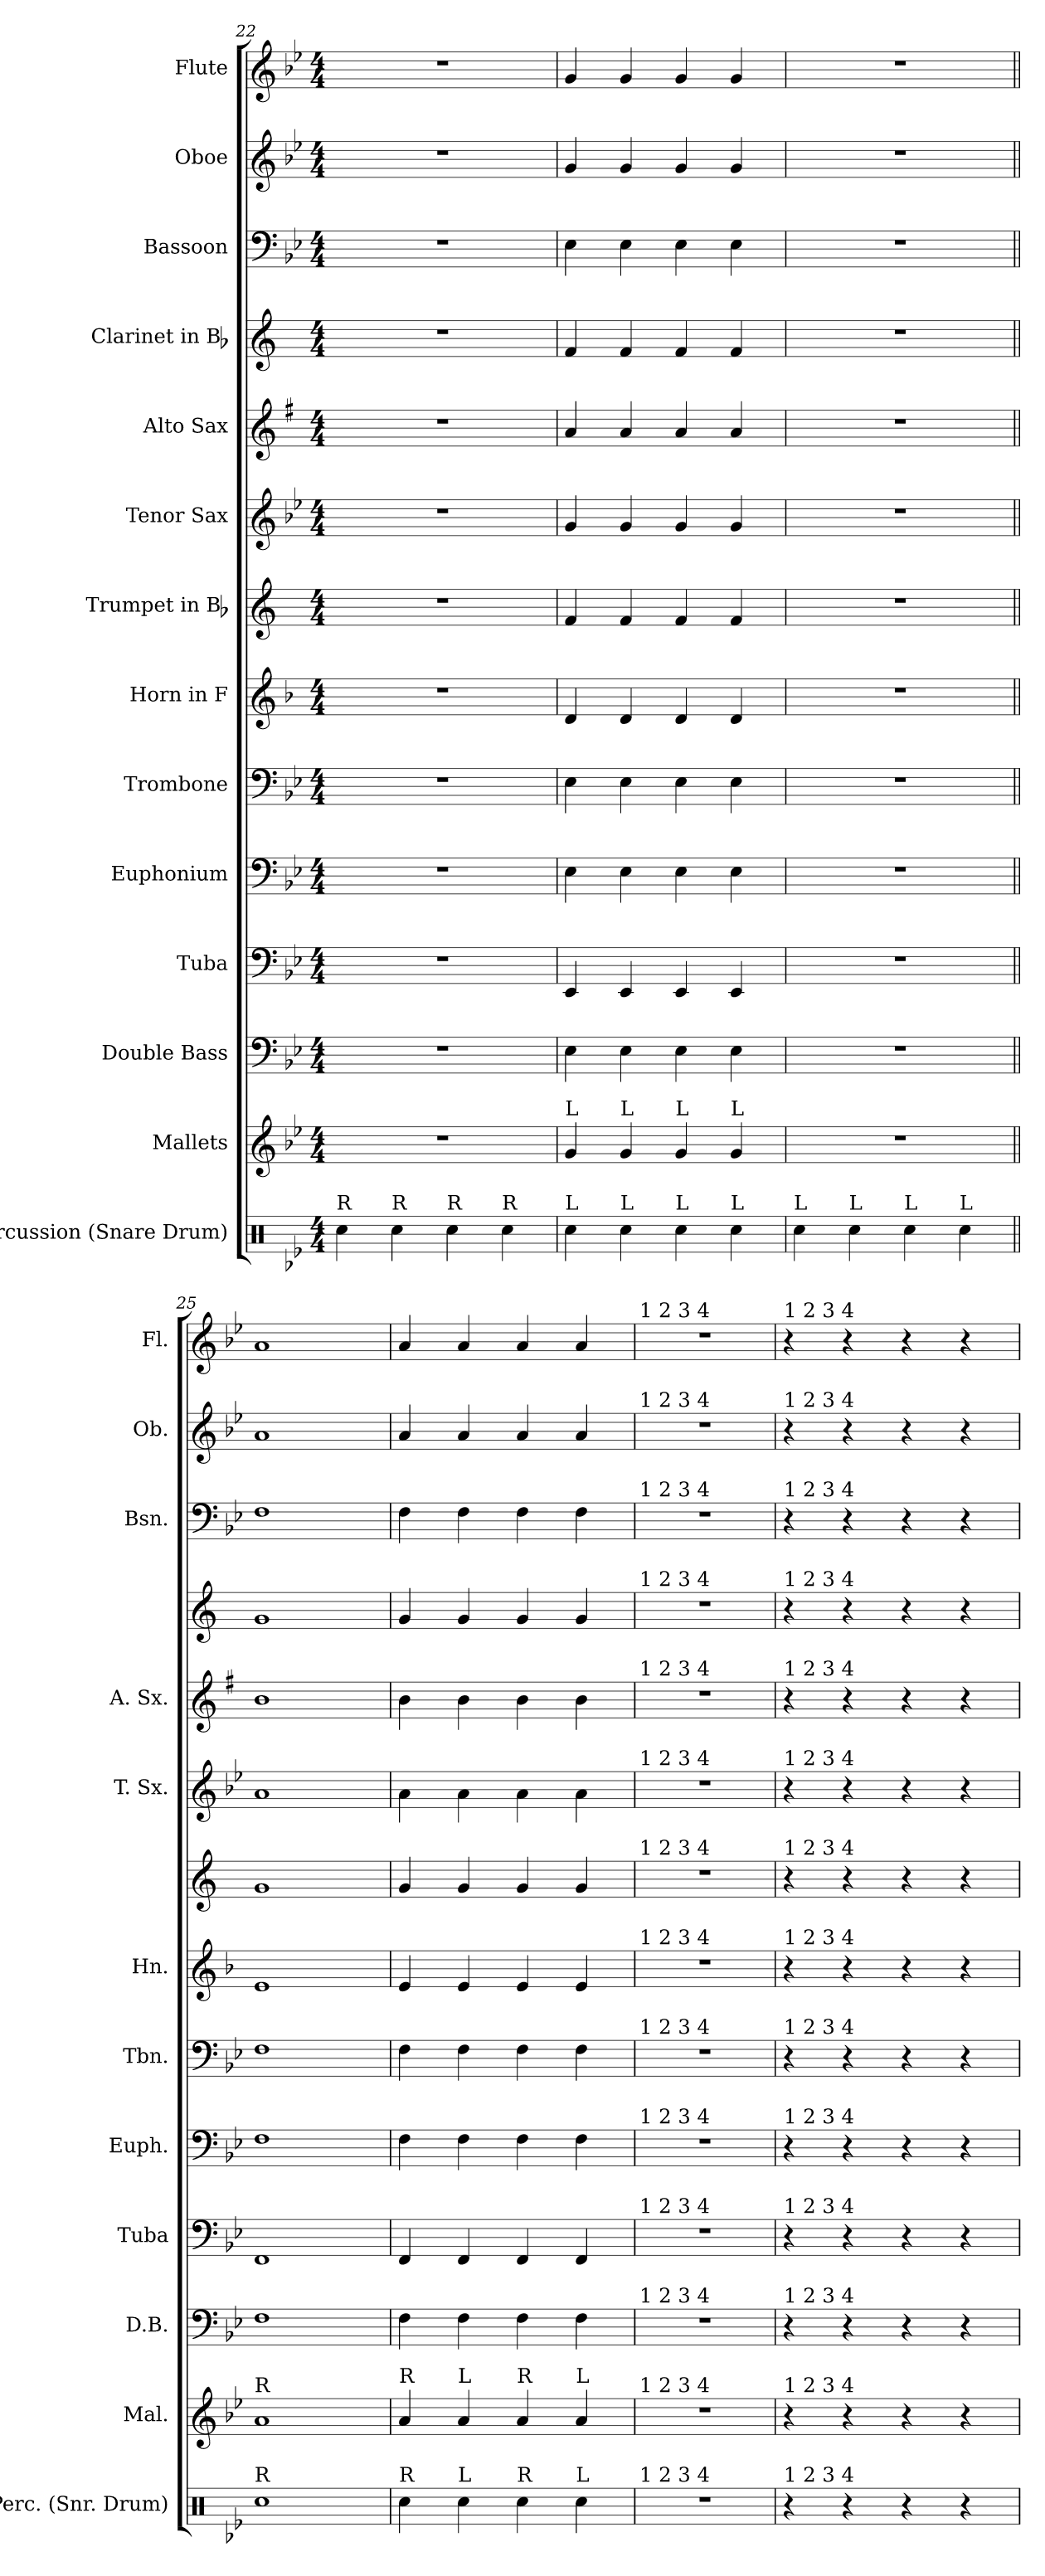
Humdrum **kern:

**kern	**kern	**kern	**kern	**kern	**kern	**kern	**kern	**kern	**kern	**kern	**kern	**kern	**kern
*part14	*part13	*part12	*part11	*part10	*part9	*part8	*part7	*part6	*part5	*part4	*part3	*part2	*part1
*staff14	*staff13	*staff12	*staff11	*staff10	*staff9	*staff8	*staff7	*staff6	*staff5	*staff4	*staff3	*staff2	*staff1
*I"Percussion (Snare Drum)	*I"Mallets	*I"Double Bass	*I"Tuba	*I"Euphonium	*I"Trombone	*I"Horn in F	*I"Trumpet in Bb	*I"Tenor Sax	*I"Alto Sax	*I"Clarinet in Bb	*I"Bassoon	*I"Oboe	*I"Flute
*I'Perc. (Snr. Drum)	*I'Mal.	*I'D.B.	*I'Tuba	*I'Euph.	*I'Tbn.	*I'Hn.	*	*I'T. Sx.	*I'A. Sx.	*	*I'Bsn.	*I'Ob.	*I'Fl.
*clefX	*clefG2	*clefF4	*clefF4	*clefF4	*clefF4	*clefG2	*clefG2	*clefG2	*clefG2	*clefG2	*clefF4	*clefG2	*clefG2
*	*	*ITrd7c12	*	*	*	*ITrd4c7	*ITrd1c2	*ITrd8c14	*ITrd5c9	*ITrd1c2	*	*	*
*k[b-e-]	*k[b-e-]	*k[b-e-]	*k[b-e-]	*k[b-e-]	*k[b-e-]	*k[b-e-]	*k[b-e-]	*k[b-e-]	*k[b-e-]	*k[b-e-]	*k[b-e-]	*k[b-e-]	*k[b-e-]
*B-:	*B-:	*B-:	*B-:	*B-:	*B-:	*B-:	*B-:	*B-:	*B-:	*B-:	*B-:	*B-:	*B-:
*M4/4	*M4/4	*M4/4	*M4/4	*M4/4	*M4/4	*M4/4	*M4/4	*M4/4	*M4/4	*M4/4	*M4/4	*M4/4	*M4/4
=22	=22	=22	=22	=22	=22	=22	=22	=22	=22	=22	=22	=22	=22
!LO:TX:a:t=R	!	!	!	!	!	!	!	!	!	!	!	!	!
4Rcc\	1r	1r	1r	1r	1r	1r	1r	1r	1r	1r	1r	1r	1r
!LO:TX:a:t=R	!	!	!	!	!	!	!	!	!	!	!	!	!
4Rcc\	.	.	.	.	.	.	.	.	.	.	.	.	.
!LO:TX:a:t=R	!	!	!	!	!	!	!	!	!	!	!	!	!
4Rcc\	.	.	.	.	.	.	.	.	.	.	.	.	.
!LO:TX:a:t=R	!	!	!	!	!	!	!	!	!	!	!	!	!
4Rcc\	.	.	.	.	.	.	.	.	.	.	.	.	.
=23	=23	=23	=23	=23	=23	=23	=23	=23	=23	=23	=23	=23	=23
!	!LO:TX:a:t=L	!	!	!	!	!	!	!	!	!	!	!	!
!LO:TX:a:t=L	!	!	!	!	!	!	!	!	!	!	!	!	!
4Rcc\	4g/	4EE-\	4EE-/	4E-\	4E-\	4G/	4e-/	4G/	4c/	4e-/	4E-\	4g/	4g/
!	!LO:TX:a:t=L	!	!	!	!	!	!	!	!	!	!	!	!
!LO:TX:a:t=L	!	!	!	!	!	!	!	!	!	!	!	!	!
4Rcc\	4g/	4EE-\	4EE-/	4E-\	4E-\	4G/	4e-/	4G/	4c/	4e-/	4E-\	4g/	4g/
!	!LO:TX:a:t=L	!	!	!	!	!	!	!	!	!	!	!	!
!LO:TX:a:t=L	!	!	!	!	!	!	!	!	!	!	!	!	!
4Rcc\	4g/	4EE-\	4EE-/	4E-\	4E-\	4G/	4e-/	4G/	4c/	4e-/	4E-\	4g/	4g/
!	!LO:TX:a:t=L	!	!	!	!	!	!	!	!	!	!	!	!
!LO:TX:a:t=L	!	!	!	!	!	!	!	!	!	!	!	!	!
4Rcc\	4g/	4EE-\	4EE-/	4E-\	4E-\	4G/	4e-/	4G/	4c/	4e-/	4E-\	4g/	4g/
=24	=24	=24	=24	=24	=24	=24	=24	=24	=24	=24	=24	=24	=24
!LO:TX:a:t=L	!	!	!	!	!	!	!	!	!	!	!	!	!
4Rcc\	1r	1r	1r	1r	1r	1r	1r	1r	1r	1r	1r	1r	1r
!LO:TX:a:t=L	!	!	!	!	!	!	!	!	!	!	!	!	!
4Rcc\	.	.	.	.	.	.	.	.	.	.	.	.	.
!LO:TX:a:t=L	!	!	!	!	!	!	!	!	!	!	!	!	!
4Rcc\	.	.	.	.	.	.	.	.	.	.	.	.	.
!LO:TX:a:t=L	!	!	!	!	!	!	!	!	!	!	!	!	!
4Rcc\	.	.	.	.	.	.	.	.	.	.	.	.	.
!!LO:PB:g=z
=25||	=25||	=25||	=25||	=25||	=25||	=25||	=25||	=25||	=25||	=25||	=25||	=25||	=25||
!	!LO:TX:a:t=R	!	!	!	!	!	!	!	!	!	!	!	!
!LO:TX:a:t=R	!	!	!	!	!	!	!	!	!	!	!	!	!
1Rcc	1a	1FF	1FF	1F	1F	1A	1f	1A	1d	1f	1F	1a	1a
=26	=26	=26	=26	=26	=26	=26	=26	=26	=26	=26	=26	=26	=26
!	!LO:TX:a:t=R	!	!	!	!	!	!	!	!	!	!	!	!
!LO:TX:a:t=R	!	!	!	!	!	!	!	!	!	!	!	!	!
4Rcc\	4a/	4FF\	4FF/	4F\	4F\	4A/	4f/	4A\	4d\	4f/	4F\	4a/	4a/
!	!LO:TX:a:t=L	!	!	!	!	!	!	!	!	!	!	!	!
!LO:TX:a:t=L	!	!	!	!	!	!	!	!	!	!	!	!	!
4Rcc\	4a/	4FF\	4FF/	4F\	4F\	4A/	4f/	4A\	4d\	4f/	4F\	4a/	4a/
!	!LO:TX:a:t=R	!	!	!	!	!	!	!	!	!	!	!	!
!LO:TX:a:t=R	!	!	!	!	!	!	!	!	!	!	!	!	!
4Rcc\	4a/	4FF\	4FF/	4F\	4F\	4A/	4f/	4A\	4d\	4f/	4F\	4a/	4a/
!	!LO:TX:a:t=L	!	!	!	!	!	!	!	!	!	!	!	!
!LO:TX:a:t=L	!	!	!	!	!	!	!	!	!	!	!	!	!
4Rcc\	4a/	4FF\	4FF/	4F\	4F\	4A/	4f/	4A\	4d\	4f/	4F\	4a/	4a/
=27	=27	=27	=27	=27	=27	=27	=27	=27	=27	=27	=27	=27	=27
!	!	!	!	!	!	!	!	!	!	!	!	!	!LO:TX:a:t=1    2    3    4
!	!	!	!	!	!	!	!	!	!	!	!	!LO:TX:a:t=1    2    3    4	!
!	!	!	!	!	!	!	!	!	!	!	!LO:TX:a:t=1    2    3    4	!	!
!	!	!	!	!	!	!	!	!	!	!LO:TX:a:t=1    2    3    4	!	!	!
!	!	!	!	!	!	!	!	!	!LO:TX:a:t=1    2    3    4	!	!	!	!
!	!	!	!	!	!	!	!	!LO:TX:a:t=1    2    3    4	!	!	!	!	!
!	!	!	!	!	!	!	!LO:TX:a:t=1    2    3    4	!	!	!	!	!	!
!	!	!	!	!	!	!LO:TX:a:t=1    2    3    4	!	!	!	!	!	!	!
!	!	!	!	!	!LO:TX:a:t=1    2    3    4	!	!	!	!	!	!	!	!
!	!	!	!	!LO:TX:a:t=1    2    3    4	!	!	!	!	!	!	!	!	!
!	!	!	!LO:TX:a:t=1    2    3    4	!	!	!	!	!	!	!	!	!	!
!	!	!LO:TX:a:t=1    2    3    4	!	!	!	!	!	!	!	!	!	!	!
!	!LO:TX:a:t=1    2    3    4	!	!	!	!	!	!	!	!	!	!	!	!
!LO:TX:a:t=1    2    3    4	!	!	!	!	!	!	!	!	!	!	!	!	!
1r	1r	1r	1r	1r	1r	1r	1r	1r	1r	1r	1r	1r	1r
=28	=28	=28	=28	=28	=28	=28	=28	=28	=28	=28	=28	=28	=28
!	!	!	!	!	!	!	!	!	!	!	!	!	!LO:TX:a:t=1    2    3    4
!	!	!	!	!	!	!	!	!	!	!	!	!LO:TX:a:t=1    2    3    4	!
!	!	!	!	!	!	!	!	!	!	!	!LO:TX:a:t=1    2    3    4	!	!
!	!	!	!	!	!	!	!	!	!	!LO:TX:a:t=1    2    3    4	!	!	!
!	!	!	!	!	!	!	!	!	!LO:TX:a:t=1    2    3    4	!	!	!	!
!	!	!	!	!	!	!	!	!LO:TX:a:t=1    2    3    4	!	!	!	!	!
!	!	!	!	!	!	!	!LO:TX:a:t=1    2    3    4	!	!	!	!	!	!
!	!	!	!	!	!	!LO:TX:a:t=1    2    3    4	!	!	!	!	!	!	!
!	!	!	!	!	!LO:TX:a:t=1    2    3    4	!	!	!	!	!	!	!	!
!	!	!	!	!LO:TX:a:t=1    2    3    4	!	!	!	!	!	!	!	!	!
!	!	!	!LO:TX:a:t=1    2    3    4	!	!	!	!	!	!	!	!	!	!
!	!	!LO:TX:a:t=1    2    3    4	!	!	!	!	!	!	!	!	!	!	!
!	!LO:TX:a:t=1    2    3    4	!	!	!	!	!	!	!	!	!	!	!	!
!LO:TX:a:t=1    2    3    4	!	!	!	!	!	!	!	!	!	!	!	!	!
4r	4r	4r	4r	4r	4r	4r	4r	4r	4r	4r	4r	4r	4r
4r	4r	4r	4r	4r	4r	4r	4r	4r	4r	4r	4r	4r	4r
4r	4r	4r	4r	4r	4r	4r	4r	4r	4r	4r	4r	4r	4r
4r	4r	4r	4r	4r	4r	4r	4r	4r	4r	4r	4r	4r	4r
=	=	=	=	=	=	=	=	=	=	=	=	=	=
*-	*-	*-	*-	*-	*-	*-	*-	*-	*-	*-	*-	*-	*-
